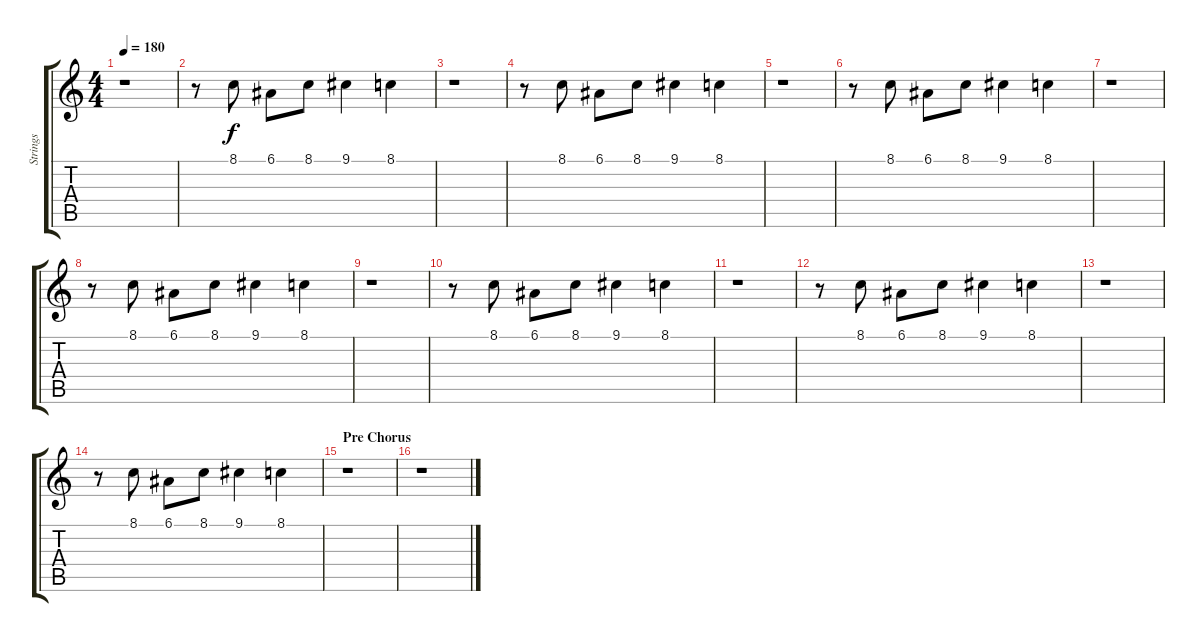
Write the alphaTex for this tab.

\track ("Strings" "Strings") {instrument stringensemble1}
\staff {score tabs}
\tuning (E4 B3 G3 D3 A2 E2) {hide}
\ts (4 4)
\tempo 180
\clef g2
\ks c
r.1{dy f} |
r.8 8.1.8 6.1.8 8.1.8 9.1.4 8.1.4 |
r.1 |
r.8 8.1.8 6.1.8 8.1.8 9.1.4 8.1.4 |
r.1 |
r.8 8.1.8 6.1.8 8.1.8 9.1.4 8.1.4 |
r.1 |
r.8 8.1.8 6.1.8 8.1.8 9.1.4 8.1.4 |
r.1 |
r.8 8.1.8 6.1.8 8.1.8 9.1.4 8.1.4 |
r.1 |
r.8 8.1.8 6.1.8 8.1.8 9.1.4 8.1.4 |
r.1 |
r.8 8.1.8 6.1.8 8.1.8 9.1.4 8.1.4 |
\section ("" "Pre Chorus")
r.1 |
r.1
